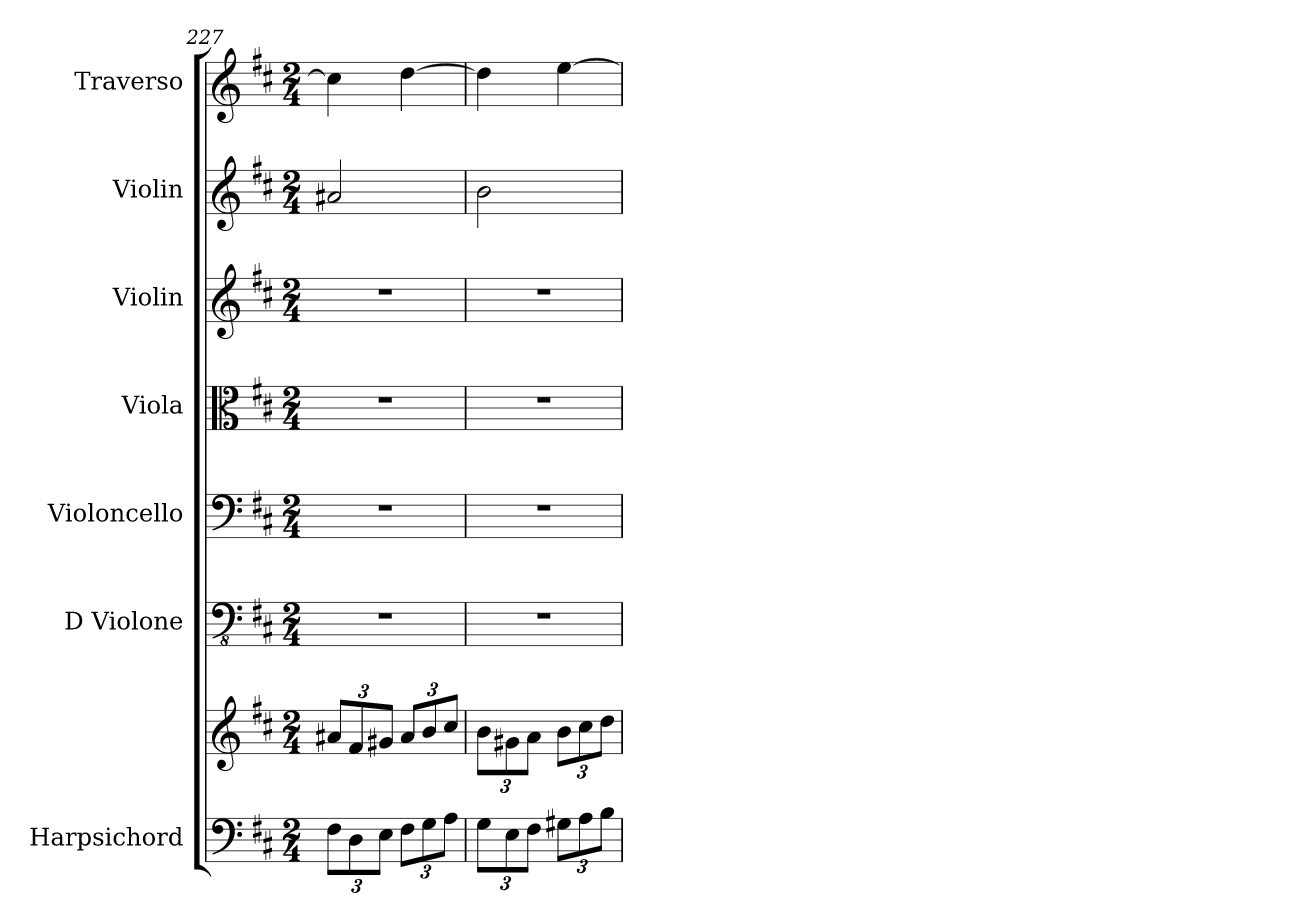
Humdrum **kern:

**kern	**kern	**kern	**kern	**kern	**kern	**kern	**kern
*part7	*part7	*part6	*part5	*part4	*part3	*part2	*part1
*staff8	*staff7	*staff6	*staff5	*staff4	*staff3	*staff2	*staff1
*I"Harpsichord	*	*I"D Violone	*I"Violoncello	*I"Viola	*I"Violin	*I"Violin	*I"Traverso
*I'Hch.	*	*I'D Vne.	*I'Vc.	*I'Vla.	*I'Vln.	*I'Vln.	*I'Trv.
*clefF4	*clefG2	*clefFv4	*clefF4	*clefC3	*clefG2	*clefG2	*clefG2
*	*	*ITrd7c12	*	*	*	*	*
*k[f#c#]	*k[f#c#]	*k[f#c#]	*k[f#c#]	*k[f#c#]	*k[f#c#]	*k[f#c#]	*k[f#c#]
*M2/4	*M2/4	*M2/4	*M2/4	*M2/4	*M2/4	*M2/4	*M2/4
*Xbrackettup	*Xbrackettup	*	*	*	*	*	*
=227	=227	=227	=227	=227	=227	=227	=227
12F#\L	12a#X/L	2r	2r	2r	2r	2a#X/	4cc#\]
12D\	12f#/	.	.	.	.	.	.
12E\J	12g#X/J	.	.	.	.	.	.
12F#\L	12a#/L	.	.	.	.	.	[4dd\
12G\	12b/	.	.	.	.	.	.
12A\J	12cc#/J	.	.	.	.	.	.
=228	=228	=228	=228	=228	=228	=228	=228
12G\L	12b\L	2r	2r	2r	2r	2b\	4dd\]
12E\	12g#X\	.	.	.	.	.	.
12F#\J	12a\J	.	.	.	.	.	.
12G#X\L	12b\L	.	.	.	.	.	[4ee\
12A\	12cc#\	.	.	.	.	.	.
12B\J	12dd\J	.	.	.	.	.	.
=	=	=	=	=	=	=	=
*-	*-	*-	*-	*-	*-	*-	*-
